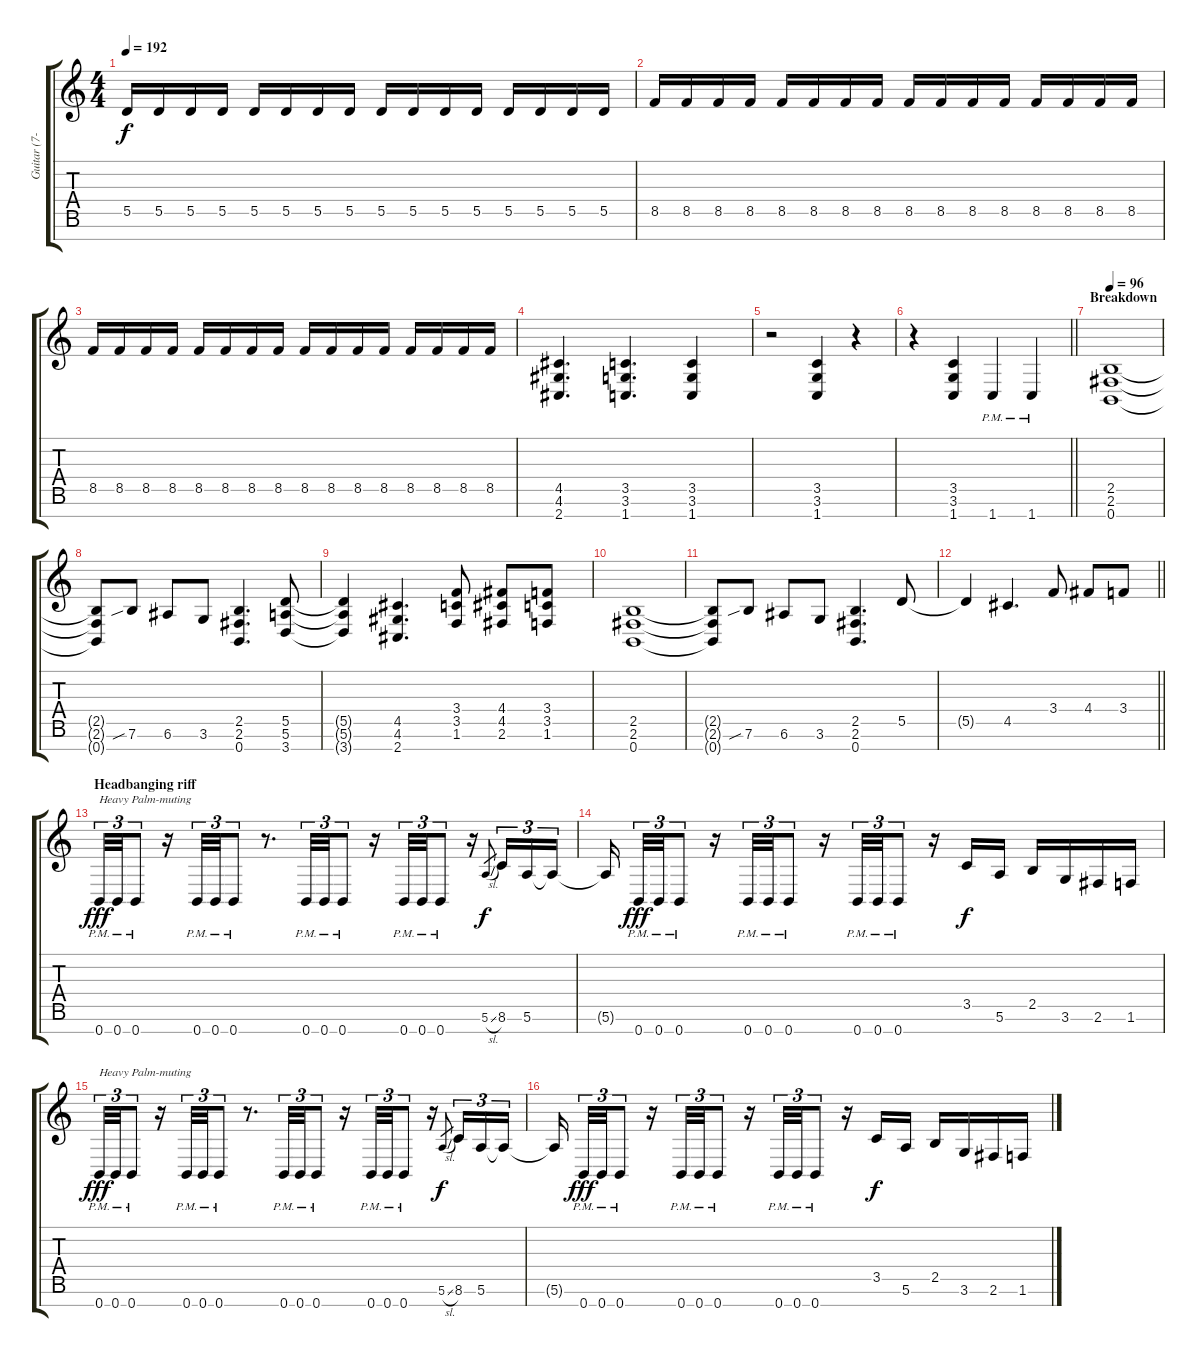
\track ("Guitar (7-string)" "Guitar (7-") {instrument distortionguitar}
\staff {score tabs}
\tuning (E4 B3 G3 D3 A2 E2 B1) {hide}
\ts (4 4)
\tempo 192
\clef g2
\ks c
5.5.16{dy f} 5.5.16 5.5.16 5.5.16 5.5.16 5.5.16 5.5.16 5.5.16 5.5.16 5.5.16 5.5.16 5.5.16 5.5.16 5.5.16 5.5.16 5.5.16 |
8.5.16 8.5.16 8.5.16 8.5.16 8.5.16 8.5.16 8.5.16 8.5.16 8.5.16 8.5.16 8.5.16 8.5.16 8.5.16 8.5.16 8.5.16 8.5.16 |
8.5.16 8.5.16 8.5.16 8.5.16 8.5.16 8.5.16 8.5.16 8.5.16 8.5.16 8.5.16 8.5.16 8.5.16 8.5.16 8.5.16 8.5.16 8.5.16 |
(4.5 4.6 2.7).4{d} (3.5 3.6 1.7).4{d} (3.5 3.6 1.7).4 |
r.2 (3.5 3.6 1.7).4 r.4 |
\barLineRight lightlight
r.4 (3.5 3.6 1.7).4 1.7{pm}.4 1.7{pm}.4 |
\section ("" "Breakdown")
\tempo 96
(2.5 2.6 0.7).1 |
(2.5{t} 2.6{t} 0.7{t}).8 7.6{sib}.8 6.6.8 3.6.8 (2.5 2.6 0.7).4{d} (5.5 5.6 3.7).8 |
(5.5{t} 5.6{t} 3.7{t}).4 (4.5 4.6 2.7).4{d} (3.4 3.5 1.6).8 (4.4 4.5 2.6).8 (3.4 3.5 1.6).8 |
(2.5 2.6 0.7).1 |
(2.5{t} 2.6{t} 0.7{t}).8 7.6{sib}.8 6.6.8 3.6.8 (2.5 2.6 0.7).4{d} 5.5.8 |
\barLineRight lightlight
5.5{t}.4 4.5.4{d} 3.4.8 4.4.8 3.4.8 |
\section ("" "Headbanging riff")
0.7{pm}.32{tu (3 2) txt "Heavy Palm-muting" dy fff} 0.7{pm}.32{tu (3 2)} 0.7{pm}.8{tu (3 2)} r.16 0.7{pm}.32{tu (3 2)} 0.7{pm}.32{tu (3 2)} 0.7{pm}.8{tu (3 2)} r.8{d} 0.7{pm}.32{tu (3 2)} 0.7{pm}.32{tu (3 2)} 0.7{pm}.8{tu (3 2)} r.16 0.7{pm}.32{tu (3 2)} 0.7{pm}.32{tu (3 2)} 0.7{pm}.8{tu (3 2)} r.16 5.6{sl}.8{gr dy f} 8.6.16{tu (3 2)} 5.6.16{tu (3 2)} 5.6{t}.16{tu (3 2)} |
5.6{t}.16{beam splitsecondary} 0.7{pm}.32{tu (3 2) dy fff} 0.7{pm}.32{tu (3 2)} 0.7{pm}.8{tu (3 2)} r.16 0.7{pm}.32{tu (3 2)} 0.7{pm}.32{tu (3 2)} 0.7{pm}.8{tu (3 2)} r.16 0.7{pm}.32{tu (3 2)} 0.7{pm}.32{tu (3 2)} 0.7{pm}.8{tu (3 2)} r.16 3.5.16{dy f} 5.6.16 2.5.16 3.6.16 2.6.16 1.6.16 |
0.7{pm}.32{tu (3 2) txt "Heavy Palm-muting" dy fff} 0.7{pm}.32{tu (3 2)} 0.7{pm}.8{tu (3 2)} r.16 0.7{pm}.32{tu (3 2)} 0.7{pm}.32{tu (3 2)} 0.7{pm}.8{tu (3 2)} r.8{d} 0.7{pm}.32{tu (3 2)} 0.7{pm}.32{tu (3 2)} 0.7{pm}.8{tu (3 2)} r.16 0.7{pm}.32{tu (3 2)} 0.7{pm}.32{tu (3 2)} 0.7{pm}.8{tu (3 2)} r.16 5.6{sl}.8{gr dy f} 8.6.16{tu (3 2)} 5.6.16{tu (3 2)} 5.6{t}.16{tu (3 2)} |
5.6{t}.16{beam splitsecondary} 0.7{pm}.32{tu (3 2) dy fff} 0.7{pm}.32{tu (3 2)} 0.7{pm}.8{tu (3 2)} r.16 0.7{pm}.32{tu (3 2)} 0.7{pm}.32{tu (3 2)} 0.7{pm}.8{tu (3 2)} r.16 0.7{pm}.32{tu (3 2)} 0.7{pm}.32{tu (3 2)} 0.7{pm}.8{tu (3 2)} r.16 3.5.16{dy f} 5.6.16 2.5.16 3.6.16 2.6.16 1.6.16
